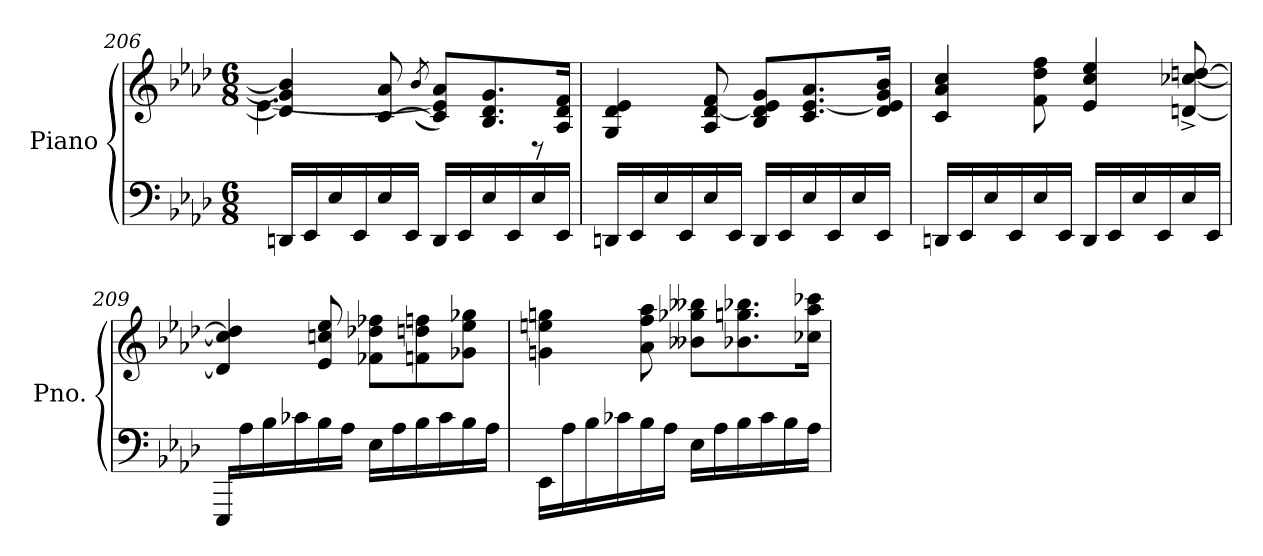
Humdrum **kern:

**kern	**kern
*part1	*part1
*staff2	*staff1
*I"Piano	*
*I'Pno.	*
*clefF4	*clefG2
*k[b-e-a-d-]	*k[b-e-a-d-]
*M6/8	*M6/8
=206	=206
*	*^
16DDn/LL	4d-/] 4g/] 4b-/]	[4.e-\
16EE-/	.	.
16E-/	.	.
16EE-/	.	.
16E-/	[8c/ 8a-/	.
16EE-/JJ	.	.
.	(>8qb-/	.
16DD/LL	8c/] 8e-/] 8a-/L)	4ryy
16EE-/	.	.
16E-/	8.B-/ 8.d-/ 8.g/	.
16EE-/	.	.
16E-/	.	8r
16EE-/JJ	16A-/ 16d-/ 16f/Jk	.
*	*v	*v
!!LO:LB:g=z
=207	=207
16DDn/LL	4G/ 4d-/ 4e-/
16EE-/	.
16E-/	.
16EE-/	.
16E-/	8A-/ [8d-/ 8f/
16EE-/JJ	.
16DD/LL	8B-/ 8d-/] 8e-/ 8g/L
16EE-/	.
16E-/	8.c/ [8.e-/ 8.a-/
16EE-/	.
16E-/	.
16EE-/JJ	16d-/ 16e-/] 16g/ 16b-/Jk
=208	=208
16DDn/LL	4c/ 4a-/ 4cc/
16EE-/	.
16E-/	.
16EE-/	.
16E-/	8f\ 8dd-\ 8ff\
16EE-/JJ	.
16DD/LL	4e-/ 4cc/ 4ee-/
16EE-/	.
16E-/	.
16EE-/	.
16E-/	[8dn/^ [8cc-X/^ [8ddn/^
16EE-/JJ	.
=209	=209
16EEE-/LL	4d/] 4cc-/] 4dd/]
16A-\	.
16B-\	.
16c-X\	.
16B-\	8e-/ 8ccn/ 8ee-/
16A-\JJ	.
16E-\LL	8f-X\ 8dd-X\ 8ff-X\L
16A-\	.
16B-\	8fn\ 8ddn\ 8ffn\
16c-\	.
16B-\	8g-X\ 8ee-\ 8gg-X\J
16A-\JJ	.
=210	=210
16EE-\LL	4gn\ 4een\ 4ggn\
16A-\	.
16B-\	.
16c-X\	.
16B-\	8a-\ 8ff\ 8aa-\
16A-\JJ	.
16E-\LL	8b--X\ 8gg-X\ 8bb--X\L
16A-\	.
16B-\	8.b-X\ 8.ggn\ 8.bb-X\
16c-\	.
16B-\	.
16A-\JJ	16cc-X\ 16aa-\ 16ccc-X\Jk
=	=
*-	*-
